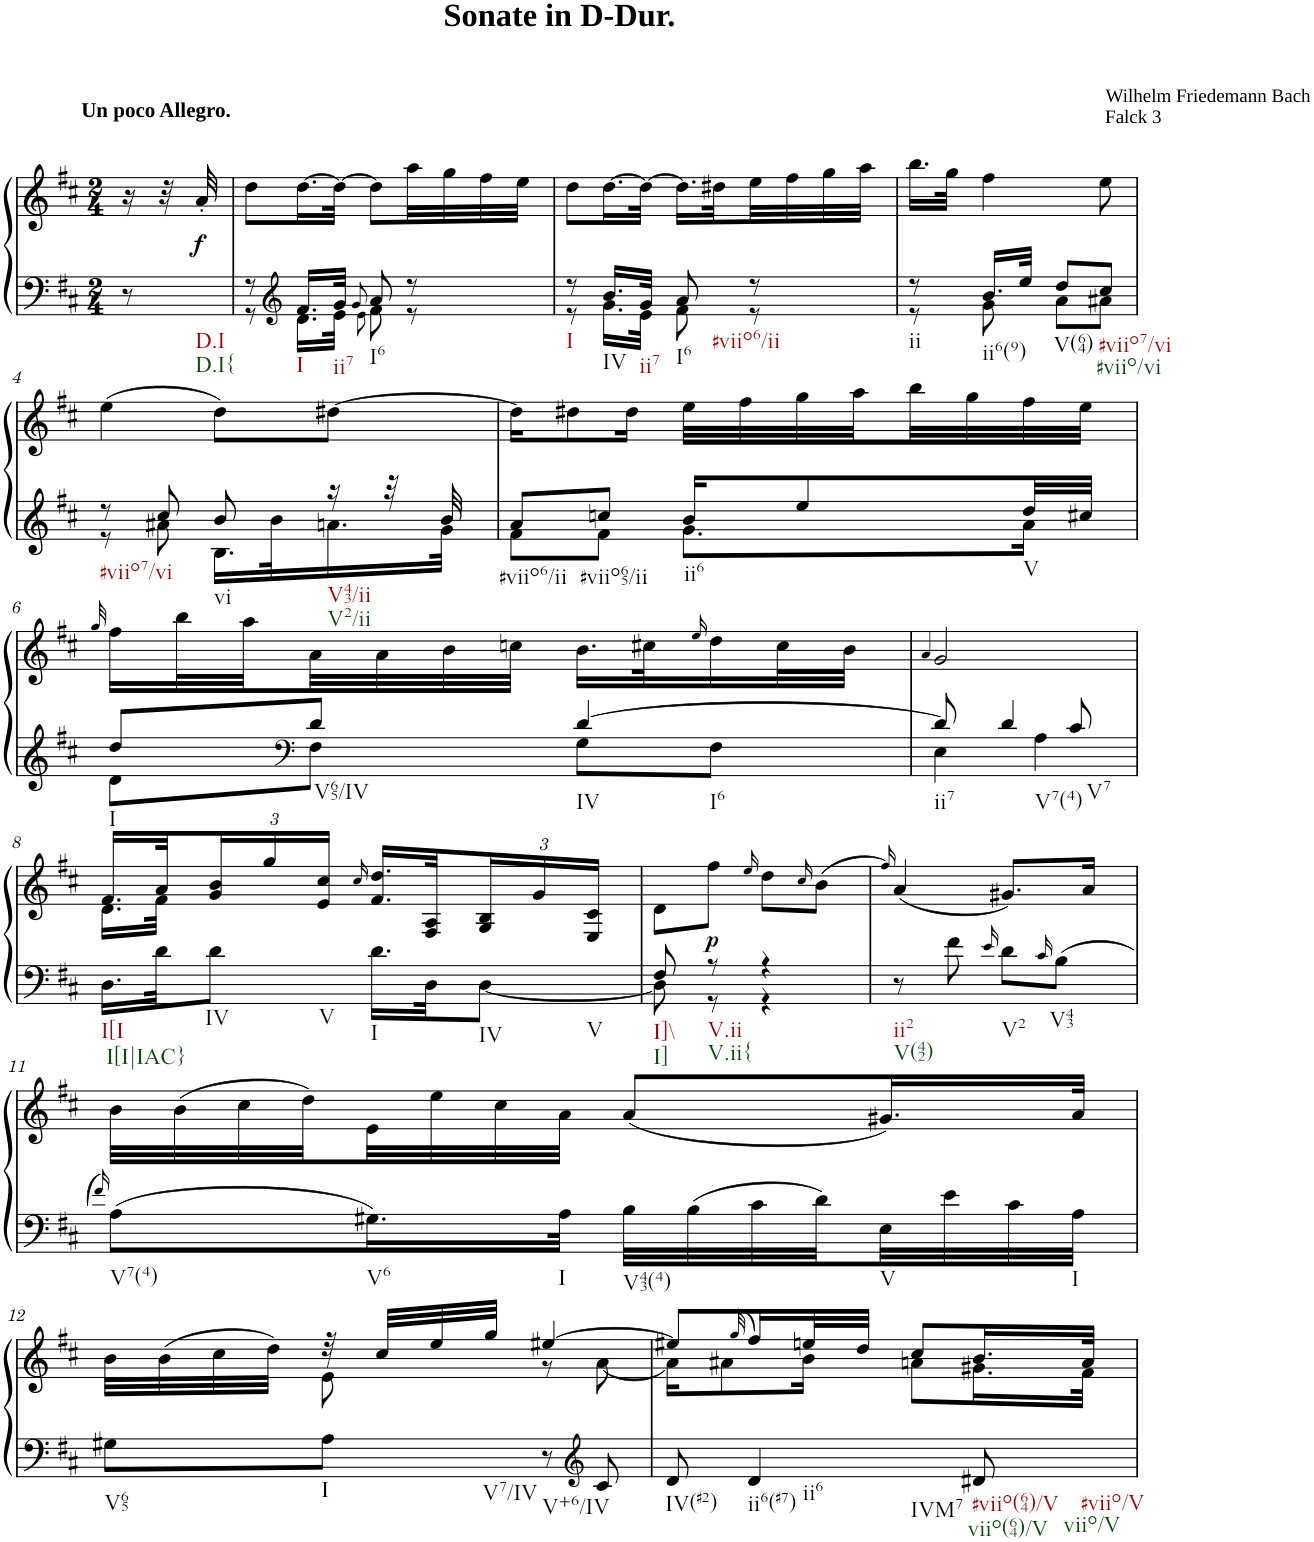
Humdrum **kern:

**kern	**kern	**dynam
*part1	*part1	*part1
*staff2	*staff1	*staff1/2
*I"Klavier links	*	*
*clefF4	*clefG2	*
*k[f#c#]	*k[f#c#]	*
*M2/4	*M2/4	*
=	=	=
!	!LO:TX:a:B:t=Un poco Allegro.	!
!LO:TX:b:t=D.I	!	!
!LO:TX:b:t=D.I{	!	!
8r	16r	.
.	32r	.
!	!	!LO:DY:b
.	32a'/	f
=1	=1	=1
*^	*	*
8r	8r	8dd\L	.
*clefG2	*	*	*
!LO:TX:b:t=I	!	!	!
16.f#/LL	16.d\LL	[16.dd\L	.
!LO:TX:b:t=ii7	!	!	!
32g/JJk	32e\JJk	32dd\JJk_	.
8qg/	8qe\	.	.
!LO:TX:b:t=I6	!	!	!
8a/	8f#\	8dd\L]	.
!	!	!LO:TX:a:B:t=Sonate in D-Dur.	!
8r	8r	32aa\LL	.
.	.	32gg\	.
.	.	32ff#\	.
.	.	32ee\JJJ	.
=2	=2	=2	=2
!LO:TX:b:t=I	!	!	!
8r	8r	8dd\L	.
!LO:TX:b:t=IV	!	!	!
16.b/LL	16.g\LL	[16.dd\L	.
!LO:TX:b:t=ii7	!	!	!
32g/JJk	32e\JJk	32dd\JJk_	.
!LO:TX:b:t=I6	!	!	!
!LO:TX:b:t=#viio6/ii	!	!	!
8a/	8f#\	16.dd\LL]	.
.	.	32dd#X\L	.
8r	8r	32ee\	.
.	.	32ff#\	.
.	.	32gg\	.
.	.	32aa\JJJ	.
=3	=3	=3	=3
!	!	!LO:TX:a:t=Wilhelm Friedemann Bach	!
!	!	!LO:TX:a:t=Falck 3	!
!LO:TX:b:t=ii	!	!	!
8r	8r	16.bb\LL	.
.	.	32gg\JJk	.
!LO:TX:b:t=ii6(9)	!	!	!
16.b/LL	8g\	4ff#\	.
32ee/JJk	.	.	.
!LO:TX:b:t=V(64)	!	!	!
8dd/L	8a\L	.	.
!LO:TX:b:t=#viio7/vi	!	!	!
!LO:TX:b:t=#viio/vi	!	!	!
8cc#/J	8a#X\J	8ee\	.
!!LO:LB:g=z
=4	=4	=4	=4
!LO:TX:b:t=#viio7/vi	!	!	!
8r	8r	(4ee\	.
8cc#/	8a#X\	.	.
!LO:TX:b:t=vi	!	!	!
8b/	16.B\LL	8dd\L)	.
.	32b\K	.	.
!LO:TX:b:t=V43/ii	!	!	!
!LO:TX:b:t=V2/ii	!	!	!
16r	16.an\	[8dd#X\J	.
32r	.	.	.
32b/	32g\JJk	.	.
=5	=5	=5	=5
!LO:TX:b:t=#viio6/ii	!	!	!
8a/L	8f#\L	16dd#\KL]	.
.	.	8dd#X\	.
!LO:TX:b:t=#viio65/ii	!	!	!
8ccn/J	8f#\J	.	.
.	.	16dd#\Jk	.
!LO:TX:b:t=ii6	!	!	!
16b/KL	8.g\L	32ee\LLL	.
.	.	32ff#\	.
8ee/	.	32gg\	.
.	.	32aa\	.
.	.	32bb\	.
.	.	32gg\	.
!LO:TX:b:t=V	!	!	!
32dd/LL	16a\Jk	32ff#\	.
32cc#X/JJJ	.	32ee\JJJ	.
!!LO:LB:g=z
=6	=6	=6	=6
.	.	32qgg/	.
!LO:TX:b:t=I	!	!	!
8dd/L	8d\L	16ff#\LL	.
.	.	32bb\L	.
.	.	32aa\	.
*clefF4	*	*	*
!LO:TX:b:t=V65/IV	!	!	!
8d/J	8F#\J	32a\	.
.	.	32a\	.
.	.	32b\	.
.	.	32ccn\JJJ	.
!LO:TX:b:t=IV	!	!	!
!LO:TX:b:t=I6	!	!	!
[4d/	8G\L	16.b\LL	.
.	.	32cc#X\K	.
.	.	16qee/	.
.	8F#\J	16dd\	.
.	.	32cc#\L	.
.	.	32b\JJJ	.
=7	=7	=7	=7
.	.	4qa/	.
!LO:TX:b:t=ii7	!	!	!
8d/]	4E\	2g/	.
!LO:TX:b:t=V7(4)	!	!	!
4d/	.	.	.
.	4A\	.	.
!LO:TX:b:t=V7	!	!	!
8c#/	.	.	.
!!LO:LB:g=z
=8	=8	=8	=8
*	*	*^	*
!LO:TX:b:t=I[I	!	!	!	!
!LO:TX:b:t=I[I|IAC}	!	!	!	!
16.D\LL	4ryy	16.f#/LL	16.d\LL	.
32d\JK	.	32a/K	32f#\JJk	.
*	*	*Xbrackettup	*	*
!LO:TX:b:t=IV	!	!	!	!
!LO:TX:b:t=V	!	!	!	!
8d\J	.	24g/ 24b/	4.ryy	.
.	.	24gg/	.	.
.	.	24e/ 24cc#/JJ	.	.
.	.	16qcc#/	.	.
!LO:TX:b:t=I	!	!	!	!
!LO:TX:b:t=IV	!	!	!	!
!LO:TX:b:t=V	!	!	!	!
4ryy	16.d\LL	16.f#/ 16.dd/LL	.	.
.	32D\JK	32F#/ 32A/K	.	.
.	[8D\J	24G/ 24B/	.	.
.	.	24g/	.	.
.	.	24E/ 24c#/JJ	.	.
*	*	*v	*v	*
=9	=9	=9	=9
!LO:TX:b:t=I]\\	!	!	!
!LO:TX:b:t=I]	!	!	!
8F#/	8D\]	8d\L	.
!LO:TX:b:t=V.ii	!	!	!
!LO:TX:b:t=V.ii{	!	!	!
!	!	!	!LO:DY:b
8r	8r	8ff#\J	p
.	.	16qee/	.
4r	4r	8dd\L	.
.	.	16qcc#/	.
.	.	(8b\J	.
*v	*v	*	*
=10	=10	=10
.	16qff#/)	.
!LO:TX:b:t=ii2	!	!
!LO:TX:b:t=V(42)	!	!
8r	(4a/	.
8f#\	.	.
16qe/	.	.
!LO:TX:b:t=V2	!	!
8d\L	8.g#X/L)	.
16qc#/	.	.
!LO:TX:b:t=V43	!	!
8B\J	.	.
.	16a/Jk	.
!!LO:LB:g=z
=11	=11	=11
16qf#/	.	.
!LO:TX:b:t=V7(4)	!	!
8A\L	32b\LLL	.
.	(32b\	.
.	32cc#\	.
.	32dd\)	.
!LO:TX:b:t=V6	!	!
16.G#X\L	32e\	.
.	32ee\	.
.	32cc#\	.
!LO:TX:b:t=I	!	!
32A\JJk	32a\JJJ	.
!LO:TX:b:t=V43(4)	!	!
32B\LLL	(8a/L	.
32B\	.	.
32c#\	.	.
32d\	.	.
!LO:TX:b:t=V	!	!
32E\	16.g#X/L)	.
32e\	.	.
32c#\	.	.
!LO:TX:b:t=I	!	!
32A\JJJ	32a/JJk	.
!!LO:LB:g=z
=12	=12	=12
*	*^	*
!LO:TX:b:t=V65	!	!	!
8G#X\L	32b\LLL	8ryy	.
.	(32b\	.	.
.	32cc#\	.	.
.	32dd\JJJ)	.	.
!LO:TX:b:t=I	!	!	!
!LO:TX:b:t=V7/IV	!	!	!
8A\J	32r	8e\	.
.	32cc#/LLL	.	.
.	32ee/	.	.
.	32gg/JJJ	.	.
!LO:TX:b:t=V+6/IV	!	!	!
8r	[4ee#X/	8r	.
*clefG2	*	*	*
8c#/	.	[8a\	.
=13	=13	=13	=13
!LO:TX:b:t=IV(#2)	!	!	!
8d/	8ee#X/L]	16a\KL]	.
.	.	8a#X\	.
.	(32qgg/	.	.
!LO:TX:b:t=ii6(#7)	!	!	!
!LO:TX:b:t=ii6	!	!	!
!LO:TX:b:t=IVM7	!	!	!
4d/	16ff#/L)	.	.
.	32een/L	16b\Jk	.
.	32dd/JJJ	.	.
.	8cc#/L	8an\L	.
!LO:TX:b:t=#viio(64)/V	!	!	!
!LO:TX:b:t=viio(64)/V	!	!	!
!LO:TX:b:t=#viio/V	!	!	!
!LO:TX:b:t=viio/V	!	!	!
8d#X/	16.b/L	16.g#X\L	.
.	32a/JJk	32f#\JJk	.
*	*v	*v	*
=	=	=
*-	*-	*-
